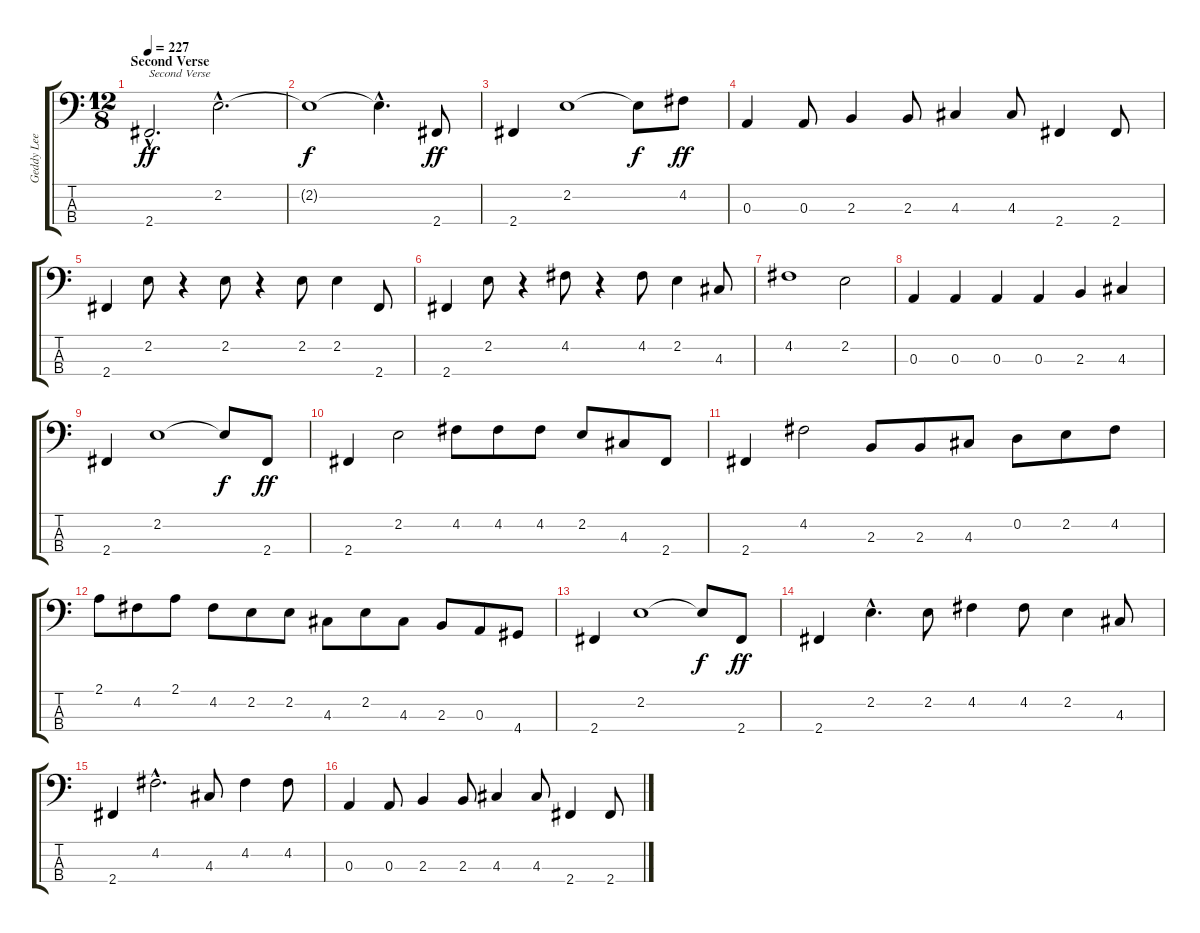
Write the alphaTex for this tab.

\track ("Geddy Lee" "Geddy Lee") {instrument electricbasspick}
\staff {score tabs}
\tuning (G2 D2 A1 E1) {hide}
\ts (12 8)
\section ("" "Second Verse")
\tempo 227
\clef f4
\ks c
2.4{hac}.2{d txt "Second Verse" dy ff} 2.2{hac}.2{d} |
2.2{t}.1{dy f} 2.2{hac t}.4{d} 2.4.8{dy ff} |
2.4.4 2.2.1 2.2{t}.8{dy f} 4.2.8{dy ff} |
0.3.4 0.3.8 2.3.4 2.3.8 4.3.4 4.3.8 2.4.4 2.4.8 |
2.4.4 2.2.8 r.4 2.2.8 r.4 2.2.8 2.2.4 2.4.8 |
2.4.4 2.2.8 r.4 4.2.8 r.4 4.2.8 2.2.4 4.3.8 |
4.2.1 2.2.2 |
0.3.4 0.3.4 0.3.4 0.3.4 2.3.4 4.3.4 |
2.4.4 2.2.1 2.2{t}.8{dy f} 2.4.8{dy ff} |
2.4.4 2.2.2 4.2.8 4.2.8 4.2.8 2.2.8 4.3.8 2.4.8 |
2.4.4 4.2.2 2.3.8 2.3.8 4.3.8 0.2.8 2.2.8 4.2.8 |
2.1.8 4.2.8 2.1.8 4.2.8 2.2.8 2.2.8 4.3.8 2.2.8 4.3.8 2.3.8 0.3.8 4.4.8 |
2.4.4 2.2.1 2.2{t}.8{dy f} 2.4.8{dy ff} |
2.4.4 2.2{hac}.4{d} 2.2.8 4.2.4 4.2.8 2.2.4 4.3.8 |
2.4.4 4.2{hac}.2{d} 4.3.8 4.2.4 4.2.8 |
0.3.4 0.3.8 2.3.4 2.3.8 4.3.4 4.3.8 2.4.4 2.4.8
